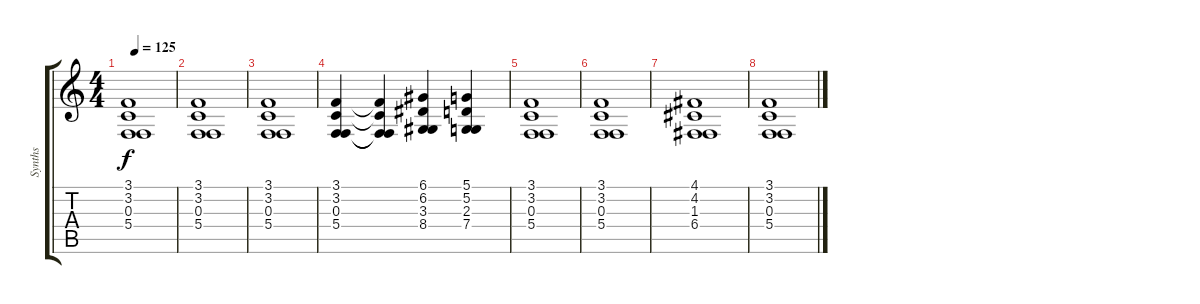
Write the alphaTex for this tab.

\track ("Synths" "Synths") {instrument stringensemble1}
\staff {score tabs}
\tuning (D4 A3 F3 C3 G2 D2) {hide}
\ts (4 4)
\tempo 125
\clef g2
\ks c
(3.1 3.2 0.3 5.4).1{dy f} |
(3.1 3.2 0.3 5.4).1 |
(3.1 3.2 0.3 5.4).1 |
(3.1 3.2 0.3 5.4).4 (3.1{t} 3.2{t} 0.3{t} 5.4{t}).4 (6.1 6.2 3.3 8.4).4 (5.1 5.2 2.3 7.4).4 |
(3.1 3.2 0.3 5.4).1 |
(3.1 3.2 0.3 5.4).1 |
(4.1 4.2 1.3 6.4).1 |
(3.1 3.2 0.3 5.4).1
